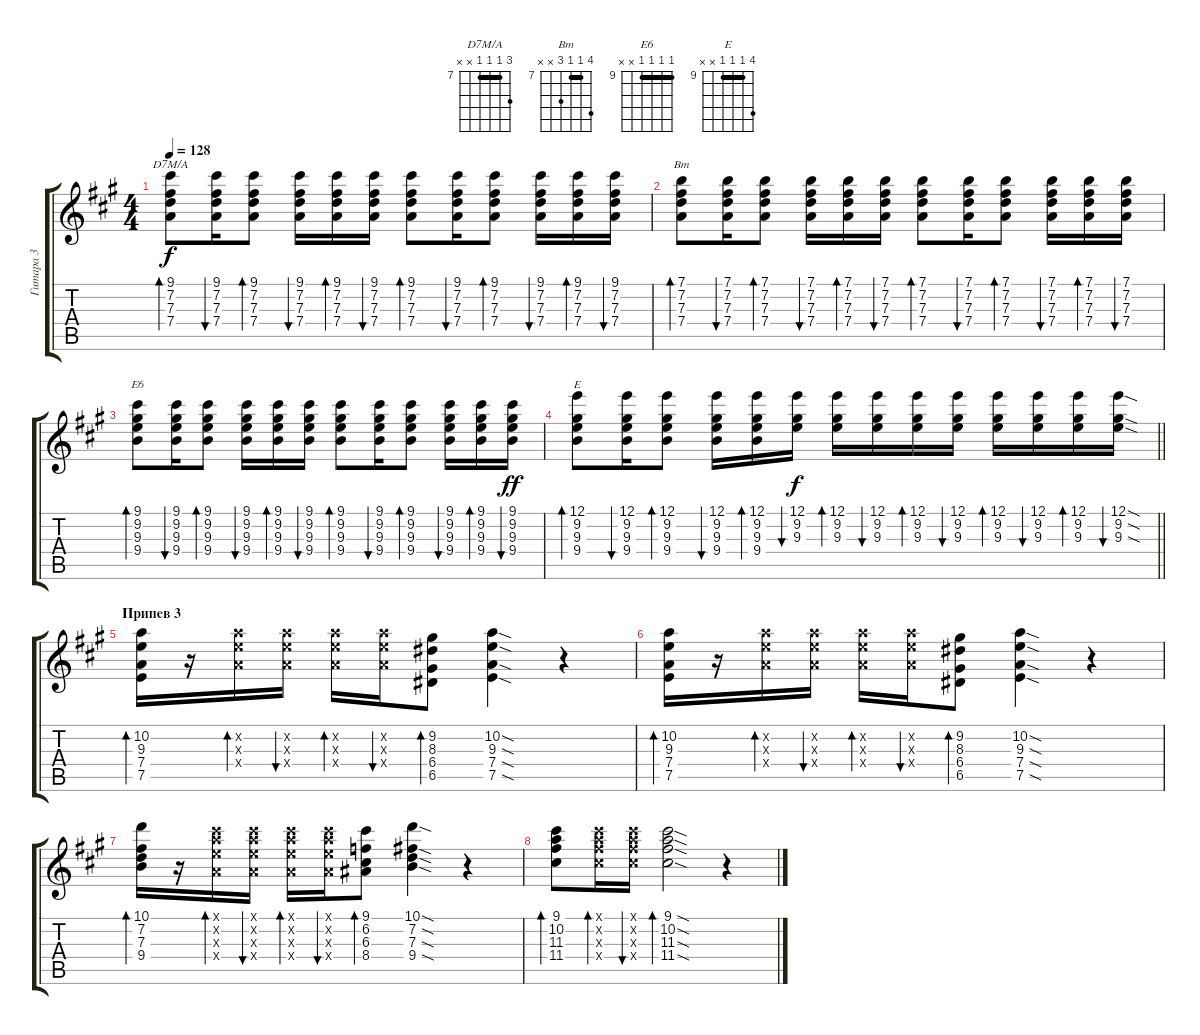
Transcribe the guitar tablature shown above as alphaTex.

\track ("Гитара 3" "Гитара 3") {instrument electricguitarclean}
\staff {score tabs}
\tuning (E4 B3 G3 D3 A2 E2) {hide}
\chord ("D7M/А" 9 7 7 7 x x) {firstfret 7 barre 7}
\chord ("Bm" 10 7 7 9 x x) {firstfret 7 barre 7}
\chord ("E6" 9 9 9 9 x x) {firstfret 9 barre 9}
\chord ("E" 12 9 9 9 x x) {firstfret 9 barre 9}
\ts (4 4)
\tempo 128
\clef g2
\ks f#minor
(9.1 7.2 7.3 7.4).8{bd 60 ch "D7M/А" dy f} (9.1 7.2 7.3 7.4).16{bu 60} (9.1 7.2 7.3 7.4).8{bd 60} (9.1 7.2 7.3 7.4).16{bu 60} (9.1 7.2 7.3 7.4).16{bd 60} (9.1 7.2 7.3 7.4).16{bu 60} (9.1 7.2 7.3 7.4).8{bd 60} (9.1 7.2 7.3 7.4).16{bu 60} (9.1 7.2 7.3 7.4).8{bd 60} (9.1 7.2 7.3 7.4).16{bu 60} (9.1 7.2 7.3 7.4).16{bd 60} (9.1 7.2 7.3 7.4).16{bu 60} |
(7.1 7.2 7.3 7.4).8{bd 60 ch "Bm"} (7.1 7.2 7.3 7.4).16{bu 60} (7.1 7.2 7.3 7.4).8{bd 60} (7.1 7.2 7.3 7.4).16{bu 60} (7.1 7.2 7.3 7.4).16{bd 60} (7.1 7.2 7.3 7.4).16{bu 60} (7.1 7.2 7.3 7.4).8{bd 60} (7.1 7.2 7.3 7.4).16{bu 60} (7.1 7.2 7.3 7.4).8{bd 60} (7.1 7.2 7.3 7.4).16{bu 60} (7.1 7.2 7.3 7.4).16{bd 60} (7.1 7.2 7.3 7.4).16{bu 60} |
(9.1 9.2 9.3 9.4).8{bd 60 ch "E6"} (9.1 9.2 9.3 9.4).16{bu 60} (9.1 9.2 9.3 9.4).8{bd 60} (9.1 9.2 9.3 9.4).16{bu 60} (9.1 9.2 9.3 9.4).16{bd 60} (9.1 9.2 9.3 9.4).16{bu 60} (9.1 9.2 9.3 9.4).8{bd 60} (9.1 9.2 9.3 9.4).16{bu 60} (9.1 9.2 9.3 9.4).8{bd 60} (9.1 9.2 9.3 9.4).16{bu 60} (9.1 9.2 9.3 9.4).16{bd 60} (9.1 9.2 9.3 9.4).16{bu 60 dy ff} |
\barLineRight lightlight
(12.1 9.2 9.3 9.4).8{bd 60 ch "E"} (12.1 9.2 9.3 9.4).16{bu 60} (12.1 9.2 9.3 9.4).8{bd 60} (12.1 9.2 9.3 9.4).16{bu 60} (12.1 9.2 9.3 9.4).16{bd 60} (12.1 9.2 9.3).16{bu 60 dy f} (12.1 9.2 9.3).16{bd 60} (12.1 9.2 9.3).16{bu 60} (12.1 9.2 9.3).16{bd 60} (12.1 9.2 9.3).16{bu 60} (12.1 9.2 9.3).16{bd 60} (12.1 9.2 9.3).16{bu 60} (12.1 9.2 9.3).16{bd 60} (12.1{sod} 9.2{sod} 9.3{sod}).16{bu 60} |
\section ("" "Припев 3")
(10.2 9.3 7.4 7.5).16{bd 30} r.16 (10.2{x} 9.3{x} 7.4{x}).16{bd 30} (10.2{x} 9.3{x} 7.4{x}).16{bu 30} (10.2{x} 9.3{x} 7.4{x}).16{bd 30} (10.2{x} 9.3{x} 7.4{x}).16{bu 30} (9.2 8.3 6.4 6.5).8{bd 30} (10.2{sod} 9.3{sod} 7.4{sod} 7.5{sod}).4 r.4 |
(10.2 9.3 7.4 7.5).16{bd 30} r.16 (10.2{x} 9.3{x} 7.4{x}).16{bd 30} (10.2{x} 9.3{x} 7.4{x}).16{bu 30} (10.2{x} 9.3{x} 7.4{x}).16{bd 30} (10.2{x} 9.3{x} 7.4{x}).16{bu 30} (9.2 8.3 6.4 6.5).8{bd 30} (10.2{sod} 9.3{sod} 7.4{sod} 7.5{sod}).4 r.4 |
(10.1 7.2 7.3 9.4).16{bd 30} r.16 (9.1{x} 10.2{x} 9.3{x} 7.4{x}).16{bd 30} (9.1{x} 10.2{x} 9.3{x} 7.4{x}).16{bu 30} (9.1{x} 10.2{x} 9.3{x} 7.4{x}).16{bd 30} (9.1{x} 10.2{x} 9.3{x} 7.4{x}).16{bu 30} (9.1 6.2 6.3 8.4).8{bd 30} (10.1{sod} 7.2{sod} 7.3{sod} 9.4{sod}).4 r.4 |
(9.1 10.2 11.3 11.4).8{bd 30} (9.1{x} 10.2{x} 11.3{x} 11.4{x}).16{bd 30} (9.1{x} 10.2{x} 11.3{x} 11.4{x}).16{bu 60} (9.1{sod} 10.2{sod} 11.3{sod} 11.4{sod}).2{bd 60} r.4
